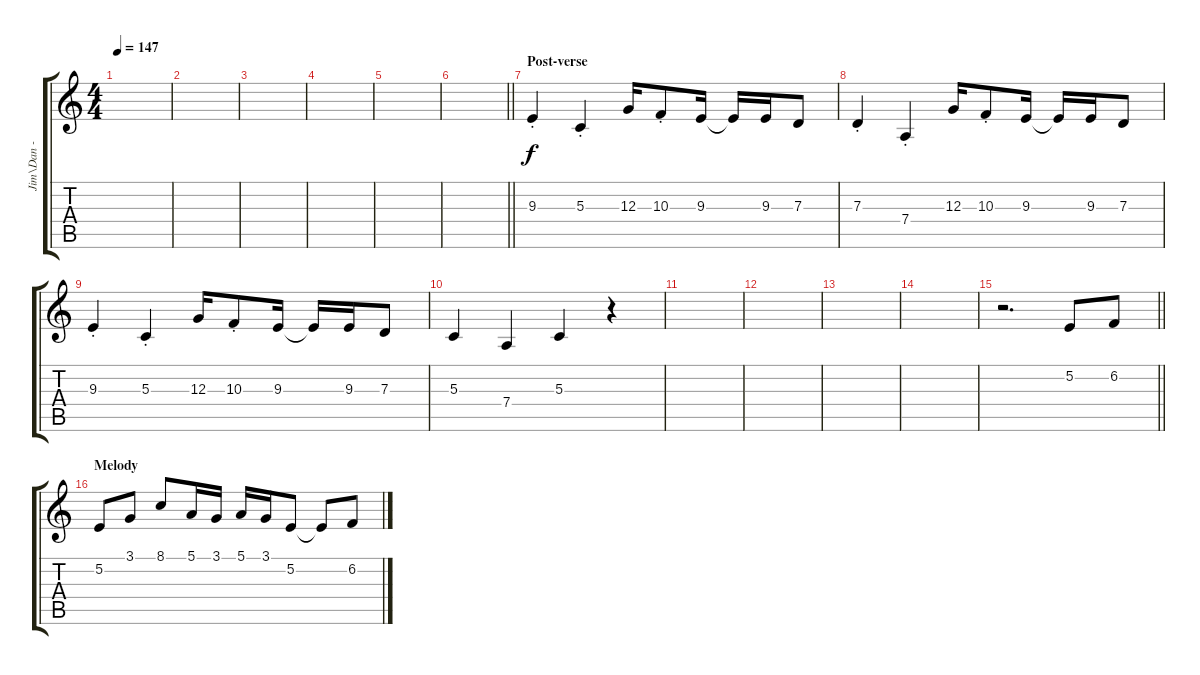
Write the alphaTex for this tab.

\track ("Jim\\Dan - Alto Sax" "Jim\\Dan - ") {instrument altosax}
\staff {score tabs}
\tuning (E4 B3 G3 D3 A2 E2) {hide}
\ts (4 4)
\tempo 147
\clef g2
\ks c
|
|
|
|
|
\barLineRight lightlight
|
\section ("" "Post-verse")
9.3{st}.4 5.3{st}.4 12.3.16 10.3{st}.8 9.3.16 9.3{t}.16 9.3.16 7.3.8 |
7.3{st}.4 7.4{st}.4 12.3.16 10.3{st}.8 9.3.16 9.3{t}.16 9.3.16 7.3.8 |
9.3{st}.4 5.3{st}.4 12.3.16 10.3{st}.8 9.3.16 9.3{t}.16 9.3.16 7.3.8 |
5.3.4 7.4.4 5.3.4 r.4 |
|
|
|
|
\barLineRight lightlight
r.2{d} 5.2.8 6.2.8 |
\section ("" "Melody")
5.2.8 3.1.8 8.1.8 5.1.16 3.1.16 5.1.16 3.1.16 5.2.8 5.2{t}.8 6.2.8
